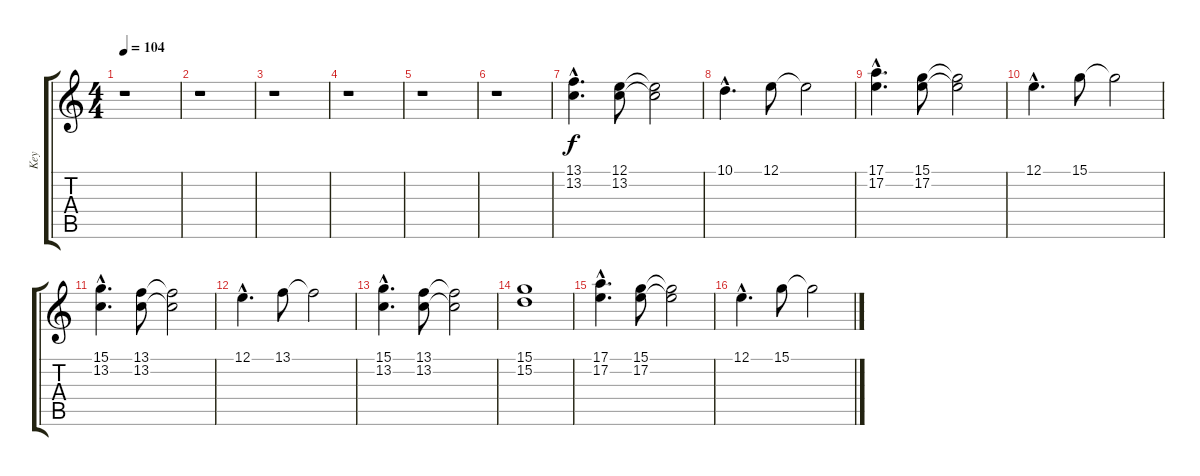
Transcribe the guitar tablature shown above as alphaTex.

\track ("Key" "Key") {instrument sitar}
\staff {score tabs}
\tuning (E4 B3 G3 D3 A2 E2) {hide}
\ts (4 4)
\tempo 104
\clef g2
\ks c
r.1{dy f} |
r.1 |
r.1 |
r.1 |
r.1 |
r.1 |
(13.1{hac} 13.2{hac}).4{d} (12.1 13.2).8 (12.1{t} 13.2{t}).2 |
10.1{hac}.4{d} 12.1.8 12.1{t}.2 |
(17.1{hac} 17.2{hac}).4{d} (15.1 17.2).8 (15.1{t} 17.2{t}).2 |
12.1{hac}.4{d} 15.1.8 15.1{t}.2 |
(15.1{hac} 13.2{hac}).4{d} (13.1 13.2).8 (13.1{t} 13.2{t}).2 |
12.1{hac}.4{d} 13.1.8 13.1{t}.2 |
(15.1{hac} 13.2{hac}).4{d} (13.1 13.2).8 (13.1{t} 13.2{t}).2 |
(15.1 15.2).1 |
(17.1{hac} 17.2{hac}).4{d} (15.1 17.2).8 (15.1{t} 17.2{t}).2 |
12.1{hac}.4{d} 15.1.8 15.1{t}.2
